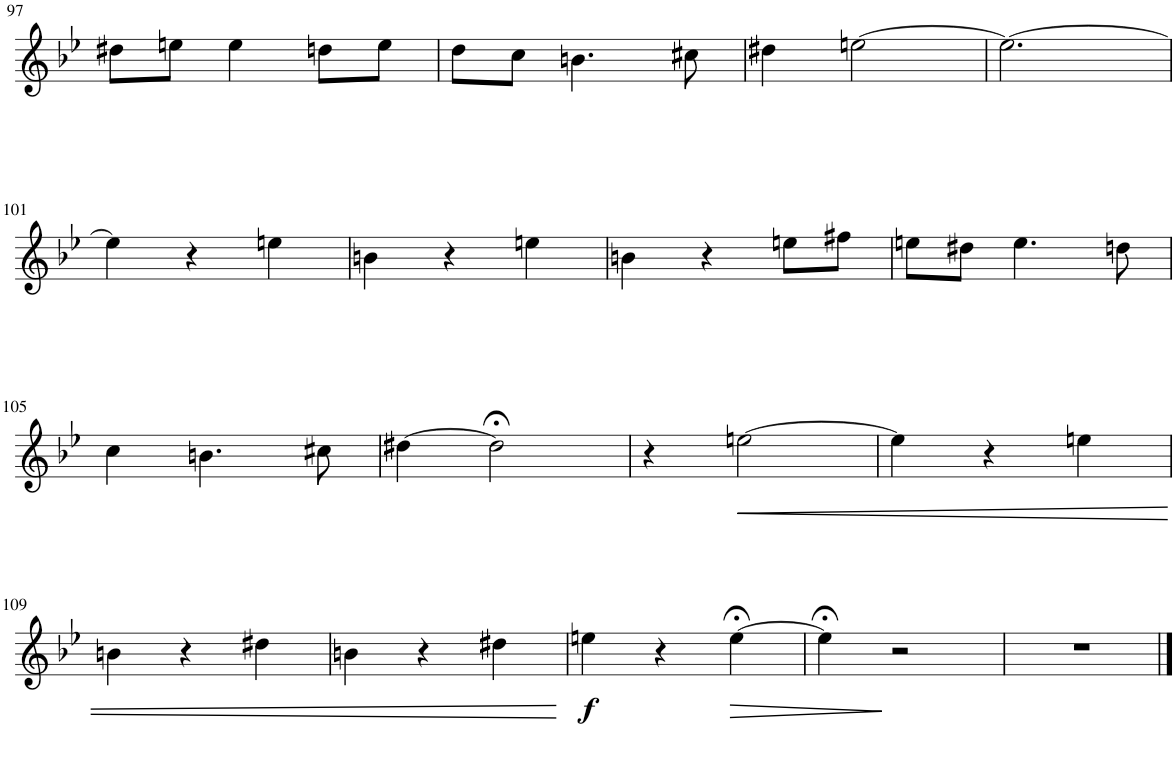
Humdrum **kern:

**kern	**dynam
*part1	*part1
*staff1	*staff1
*I"Violin	*
*I'Vln.	*
!!LO:PB:g=z
*clefG2	*
*k[b-e-]	*
*M3/4	*
=97	=97
8dd#X\L	.
8een\J	.
4ee\	.
8ddn\L	.
8ee\J	.
=98	=98
8dd\L	.
8cc\J	.
4.bn\	.
8cc#X\	.
=99	=99
4dd#X\	.
[2een\	.
=100	=100
2.ee\_	.
!!LO:LB:g=z
=101	=101
4ee\]	.
4r	.
4een\	.
=102	=102
4bn\	.
4r	.
4een\	.
=103	=103
4bn\	.
4r	.
8een\L	.
8ff#X\J	.
=104	=104
8een\L	.
8dd#X\J	.
4.ee\	.
8ddn\	.
!!LO:LB:g=z
=105	=105
4cc\	.
4.bn\	.
8cc#X\	.
=106	=106
[4dd#X\	.
2dd#;<\]	.
=107	=107
4r	.
!	!LO:HP:b
[2een\	<
=108	=108
4ee\]	.
4r	.
4een\	.
!!LO:LB:g=z
=109	=109
4bn\	.
4r	.
4dd#X\	.
=110	=110
4bn\	.
4r	.
4dd#X\	.
.	[
=111	=111
!	!LO:DY:b
4een\	f
4r	.
!	!LO:HP:b
[4ee;<\	>
=112	=112
4ee;<\]	.
2r	]
=113	=113
2.r	.
==	==
*-	*-
